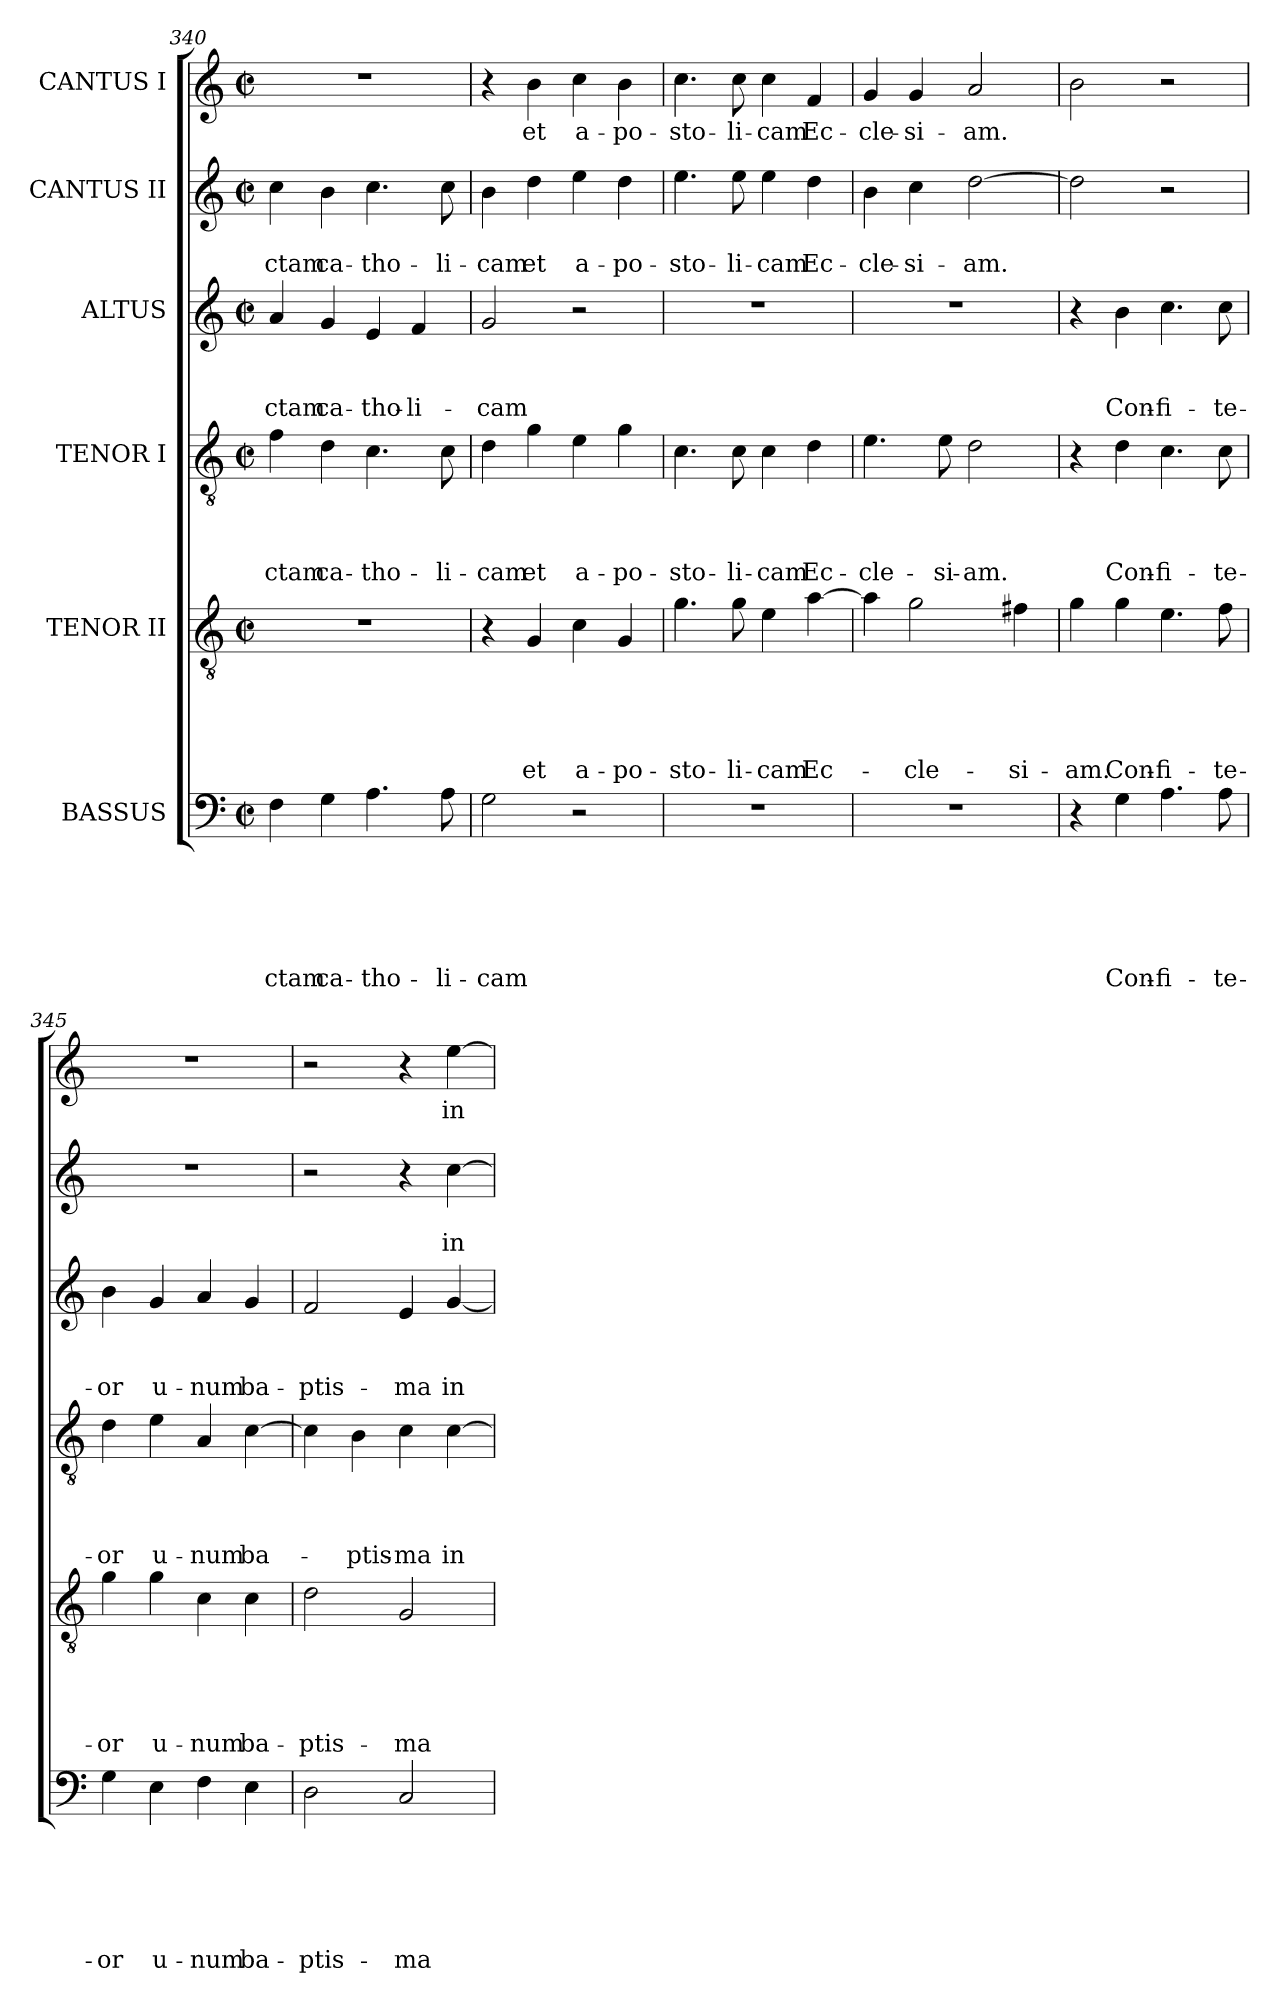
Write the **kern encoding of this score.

**kern	**text	**text	**text	**text	**text	**text	**kern	**text	**text	**text	**text	**text	**kern	**text	**text	**text	**text	**kern	**text	**text	**text	**kern	**text	**text	**kern	**text
*part6	*part6	*part6	*part6	*part6	*part6	*part6	*part5	*part5	*part5	*part5	*part5	*part5	*part4	*part4	*part4	*part4	*part4	*part3	*part3	*part3	*part3	*part2	*part2	*part2	*part1	*part1
*staff6	*staff6	*staff6	*staff6	*staff6	*staff6	*staff6	*staff5	*staff5	*staff5	*staff5	*staff5	*staff5	*staff4	*staff4	*staff4	*staff4	*staff4	*staff3	*staff3	*staff3	*staff3	*staff2	*staff2	*staff2	*staff1	*staff1
*I"BASSUS	*	*	*	*	*	*	*I"TENOR II	*	*	*	*	*	*I"TENOR I	*	*	*	*	*I"ALTUS	*	*	*	*I"CANTUS II	*	*	*I"CANTUS I	*
*clefF4	*	*	*	*	*	*	*clefGv2	*	*	*	*	*	*clefGv2	*	*	*	*	*clefG2	*	*	*	*clefG2	*	*	*clefG2	*
*k[]	*	*	*	*	*	*	*k[]	*	*	*	*	*	*k[]	*	*	*	*	*k[]	*	*	*	*k[]	*	*	*k[]	*
*C:	*	*	*	*	*	*	*C:	*	*	*	*	*	*C:	*	*	*	*	*C:	*	*	*	*C:	*	*	*C:	*
*M2/2	*	*	*	*	*	*	*M2/2	*	*	*	*	*	*M2/2	*	*	*	*	*M2/2	*	*	*	*M2/2	*	*	*M2/2	*
*met(c|)	*	*	*	*	*	*	*met(c|)	*	*	*	*	*	*met(c|)	*	*	*	*	*met(c|)	*	*	*	*met(c|)	*	*	*met(c|)	*
=340	=340	=340	=340	=340	=340	=340	=340	=340	=340	=340	=340	=340	=340	=340	=340	=340	=340	=340	=340	=340	=340	=340	=340	=340	=340	=340
4F\	.	.	.	.	.	-ctam	1r	.	.	.	.	.	4f\	.	.	.	-ctam	4a/	.	.	-ctam	4cc\	.	-ctam	1r	.
4G\	.	.	.	.	.	ca-	.	.	.	.	.	.	4d\	.	.	.	ca-	4g/	.	.	ca-	4b\	.	ca-	.	.
4.A\	.	.	.	.	.	-tho-	.	.	.	.	.	.	4.c\	.	.	.	-tho-	4e/	.	.	-tho-	4.cc\	.	-tho-	.	.
.	.	.	.	.	.	.	.	.	.	.	.	.	.	.	.	.	.	4f/	.	.	-li-	.	.	.	.	.
8A\	.	.	.	.	.	-li-	.	.	.	.	.	.	8c\	.	.	.	-li-	.	.	.	.	8cc\	.	-li-	.	.
!!LO:PB:g=z
=341	=341	=341	=341	=341	=341	=341	=341	=341	=341	=341	=341	=341	=341	=341	=341	=341	=341	=341	=341	=341	=341	=341	=341	=341	=341	=341
2G\	.	.	.	.	.	-cam	4r	.	.	.	.	.	4d\	.	.	.	-cam	2g/	.	.	-cam	4b\	.	-cam	4r	.
.	.	.	.	.	.	.	4G/	.	.	.	.	et	4g\	.	.	.	et	.	.	.	.	4dd\	.	et	4b\	et
2r	.	.	.	.	.	.	4c\	.	.	.	.	a-	4e\	.	.	.	a-	2r	.	.	.	4ee\	.	a-	4cc\	a-
.	.	.	.	.	.	.	4G/	.	.	.	.	-po-	4g\	.	.	.	-po-	.	.	.	.	4dd\	.	-po-	4b\	-po-
=342	=342	=342	=342	=342	=342	=342	=342	=342	=342	=342	=342	=342	=342	=342	=342	=342	=342	=342	=342	=342	=342	=342	=342	=342	=342	=342
1r	.	.	.	.	.	.	4.g\	.	.	.	.	-sto-	4.c\	.	.	.	-sto-	1r	.	.	.	4.ee\	.	-sto-	4.cc\	-sto-
.	.	.	.	.	.	.	8g\	.	.	.	.	-li-	8c\	.	.	.	-li-	.	.	.	.	8ee\	.	-li-	8cc\	-li-
.	.	.	.	.	.	.	4e\	.	.	.	.	-cam	4c\	.	.	.	-cam	.	.	.	.	4ee\	.	-cam	4cc\	-cam
.	.	.	.	.	.	.	[4a\	.	.	.	.	Ec-	4d\	.	.	.	Ec-	.	.	.	.	4dd\	.	Ec-	4f/	Ec-
=343	=343	=343	=343	=343	=343	=343	=343	=343	=343	=343	=343	=343	=343	=343	=343	=343	=343	=343	=343	=343	=343	=343	=343	=343	=343	=343
1r	.	.	.	.	.	.	4a\]	.	.	.	.	.	4.e\	.	.	.	-cle-	1r	.	.	.	4b\	.	-cle-	4g/	-cle-
.	.	.	.	.	.	.	2g\	.	.	.	.	-cle-	.	.	.	.	.	.	.	.	.	4cc\	.	-si-	4g/	-si-
.	.	.	.	.	.	.	.	.	.	.	.	.	8e\	.	.	.	-si-	.	.	.	.	.	.	.	.	.
.	.	.	.	.	.	.	.	.	.	.	.	.	2d\	.	.	.	-am.	.	.	.	.	[2dd\	.	-am.	2a/	-am.
.	.	.	.	.	.	.	4f#X\	.	.	.	.	-si-	.	.	.	.	.	.	.	.	.	.	.	.	.	.
=344	=344	=344	=344	=344	=344	=344	=344	=344	=344	=344	=344	=344	=344	=344	=344	=344	=344	=344	=344	=344	=344	=344	=344	=344	=344	=344
4r	.	.	.	.	.	.	4g\	.	.	.	.	-am.	4r	.	.	.	.	4r	.	.	.	2dd\]	.	.	2b\	.
4G\	.	.	.	.	.	Con-	4g\	.	.	.	.	Con-	4d\	.	.	.	Con-	4b\	.	.	Con-	.	.	.	.	.
4.A\	.	.	.	.	.	-fi-	4.e\	.	.	.	.	-fi-	4.c\	.	.	.	-fi-	4.cc\	.	.	-fi-	2r	.	.	2r	.
8A\	.	.	.	.	.	-te-	8f\	.	.	.	.	-te-	8c\	.	.	.	-te-	8cc\	.	.	-te-	.	.	.	.	.
=345	=345	=345	=345	=345	=345	=345	=345	=345	=345	=345	=345	=345	=345	=345	=345	=345	=345	=345	=345	=345	=345	=345	=345	=345	=345	=345
4G\	.	.	.	.	.	-or	4g\	.	.	.	.	-or	4d\	.	.	.	-or	4b\	.	.	-or	1r	.	.	1r	.
4E\	.	.	.	.	.	u-	4g\	.	.	.	.	u-	4e\	.	.	.	u-	4g/	.	.	u-	.	.	.	.	.
4F\	.	.	.	.	.	-num	4c\	.	.	.	.	-num	4A/	.	.	.	-num	4a/	.	.	-num	.	.	.	.	.
4E\	.	.	.	.	.	ba-	4c\	.	.	.	.	ba-	[4c\	.	.	.	ba-	4g/	.	.	ba-	.	.	.	.	.
=346	=346	=346	=346	=346	=346	=346	=346	=346	=346	=346	=346	=346	=346	=346	=346	=346	=346	=346	=346	=346	=346	=346	=346	=346	=346	=346
2D\	.	.	.	.	.	-ptis-	2d\	.	.	.	.	-ptis-	4c\]	.	.	.	.	2f/	.	.	-ptis-	2r	.	.	2r	.
.	.	.	.	.	.	.	.	.	.	.	.	.	4B\	.	.	.	-ptis-	.	.	.	.	.	.	.	.	.
2C/	.	.	.	.	.	-ma	2G/	.	.	.	.	-ma	4c\	.	.	.	-ma	4e/	.	.	-ma	4r	.	.	4r	.
.	.	.	.	.	.	.	.	.	.	.	.	.	[4c\	.	.	.	in	[4g/	.	.	in	[4cc\	.	in	[4ee\	in
=	=	=	=	=	=	=	=	=	=	=	=	=	=	=	=	=	=	=	=	=	=	=	=	=	=	=
*-	*-	*-	*-	*-	*-	*-	*-	*-	*-	*-	*-	*-	*-	*-	*-	*-	*-	*-	*-	*-	*-	*-	*-	*-	*-	*-
